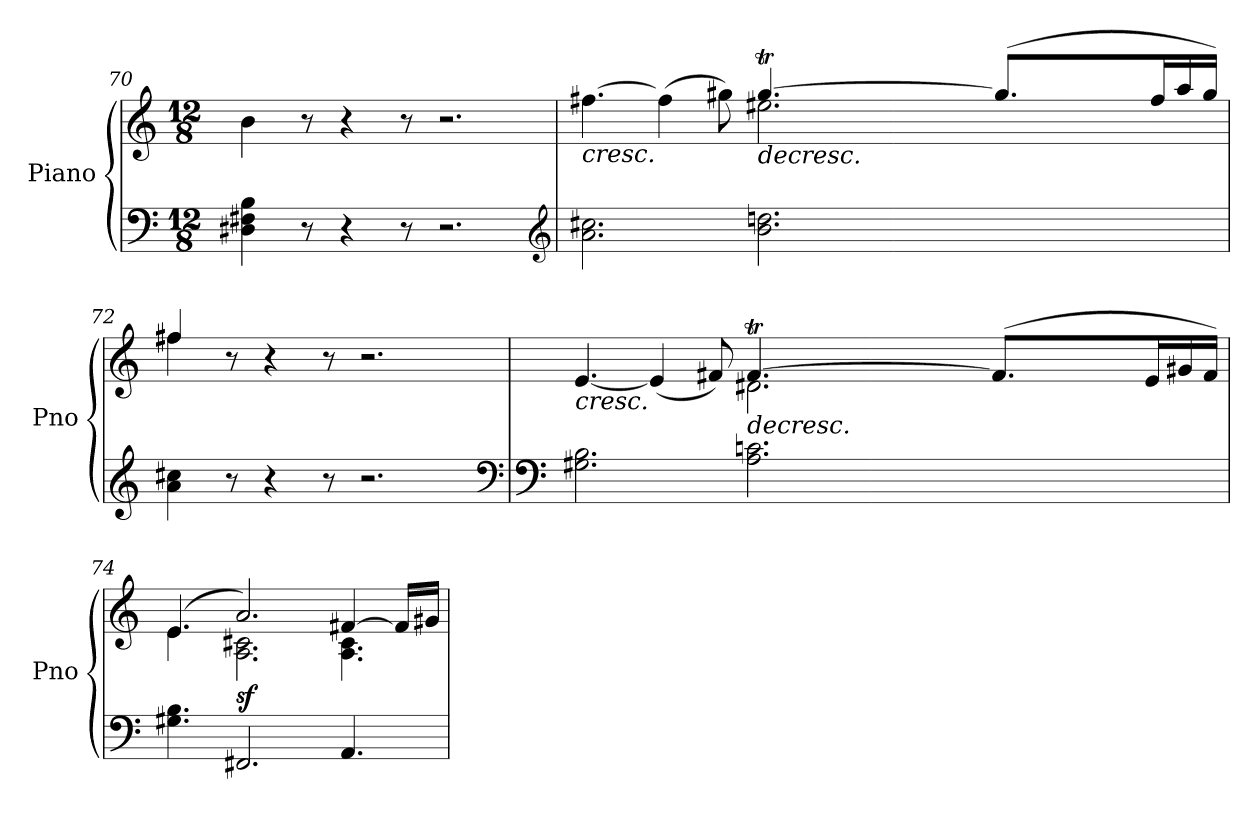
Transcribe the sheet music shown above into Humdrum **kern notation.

**kern	**kern	**dynam
*part1	*part1	*part1
*staff2	*staff1	*staff1/2
*I"Piano	*	*
*I'Pno	*	*
*clefF4	*clefG2	*
*k[]	*k[]	*
*C:	*C:	*
*M12/8	*M12/8	*
=70	=70	=70
4D#X\ 4F#X\ 4B\	4b\	.
8r	8r	.
4r	4r	.
8r	8r	.
2.r	2.r	.
*clefG2	*	*
=71	=71	=71
!	!	!LO:HP:b
*	*^	*
*	*	*^	*
2.a\ 2.cc#X\	[4.ff#X\	2.ryy	2.ryy	<
.	(4ff#\]	.	.	.
.	8gg#X\)	.	.	.
!	!	!	!	!LO:HP:b
*	*	*Xtuplet	*	*
2.b\ 2.ddn\	[4.gg#t/	24ff#yy	2.ee#X\	>
.	.	24gg#yy	.	.
.	.	24aayy	.	.
.	.	24gg#yy	.	.
.	.	24aayy	.	.
.	.	24gg#yy	.	.
!	!	!LO:N:vis=16	!	!
.	.	480%17aayy	.	.
!	!	!LO:N:vis=16	!	!
.	.	480%17gg#yy	.	.
!	!	!LO:N:vis=16	!	!
.	.	480%17aayy	.	.
!	!	!LO:N:vis=16	!	!
.	.	480%17gg#yy	.	.
.	(8.gg#/L]	.	.	.
!	!	!LO:N:vis=16	!	!
.	.	480%17aayy	.	.
!	!	!LO:N:vis=16	!	!
.	.	480%17gg#yy	.	.
!	!	!LO:N:vis=16	!	!
.	.	480%17aayy	.	.
.	.	480ryy	.	.
.	.	48gg#yy	.	.
.	.	48aayy	.	.
.	.	48gg#yy	.	.
.	16ff#/L	8.ryy	.	.
.	16aa/	.	.	.
.	16gg#/JJ)	.	.	[
*	*	*v	*v	*
=72	=72	=72	=72
4a\ 4cc#X\	4ff#X/	4ff#\	.
8r	8r	1ryy	.
4r	4r	.	.
8r	8r	.	.
2.r	2.r	.	.
.	.	4ryy	.
*	*v	*v	*
*clefF4	*	*
!!LO:LB:g=z
=73	=73	=73
*clefF4	*	*
*	*^	*
!	!	!	!LO:HP:b
*	*	*^	*
2.G#X\ 2.B\	[4.e/	2.ryy	2.ryy	<
.	(4e/]	.	.	.
.	8f#X/)	.	.	.
!	!	!	!	!LO:HP:n=1:b
2.A\ 2.cn\	[4.f#t/	24eyy	2.d#X\	] >
.	.	24f#yy	.	.
.	.	24g#Xyy	.	.
.	.	24f#yy	.	.
.	.	24g#yy	.	.
.	.	24f#yy	.	.
!	!	!LO:N:vis=16	!	!
.	.	480%17g#yy	.	.
!	!	!LO:N:vis=16	!	!
.	.	480%17f#yy	.	.
!	!	!LO:N:vis=16	!	!
.	.	480%17g#yy	.	.
!	!	!LO:N:vis=16	!	!
.	.	480%17f#yy	.	.
.	(8.f#/L]	.	.	.
!	!	!LO:N:vis=16	!	!
.	.	480%17g#yy	.	.
!	!	!LO:N:vis=16	!	!
.	.	480%17f#yy	.	.
!	!	!LO:N:vis=16	!	!
.	.	480%17g#yy	.	.
.	.	480ryy	.	.
.	.	48f#yy	.	.
.	.	48g#yy	.	.
.	.	48f#yy	.	.
.	16e/L	8.ryy	.	.
.	16g#X/	.	.	.
.	16f#/JJ)	.	.	[
*	*	*v	*v	*
=74	=74	=74	=74
4.G#X\ 4.B\	(4.e/	4.e\	.
!	!	!	!LO:DY:b
2.FF#X/	2.a/)	2.A\ 2.c#X\	sf
4.AA/	[4f#X/	4.A\ 4.c#\	.
.	16f#/LL]	.	.
.	16g#X/JJ	.	]
*	*v	*v	*
=	=	=
*-	*-	*-
